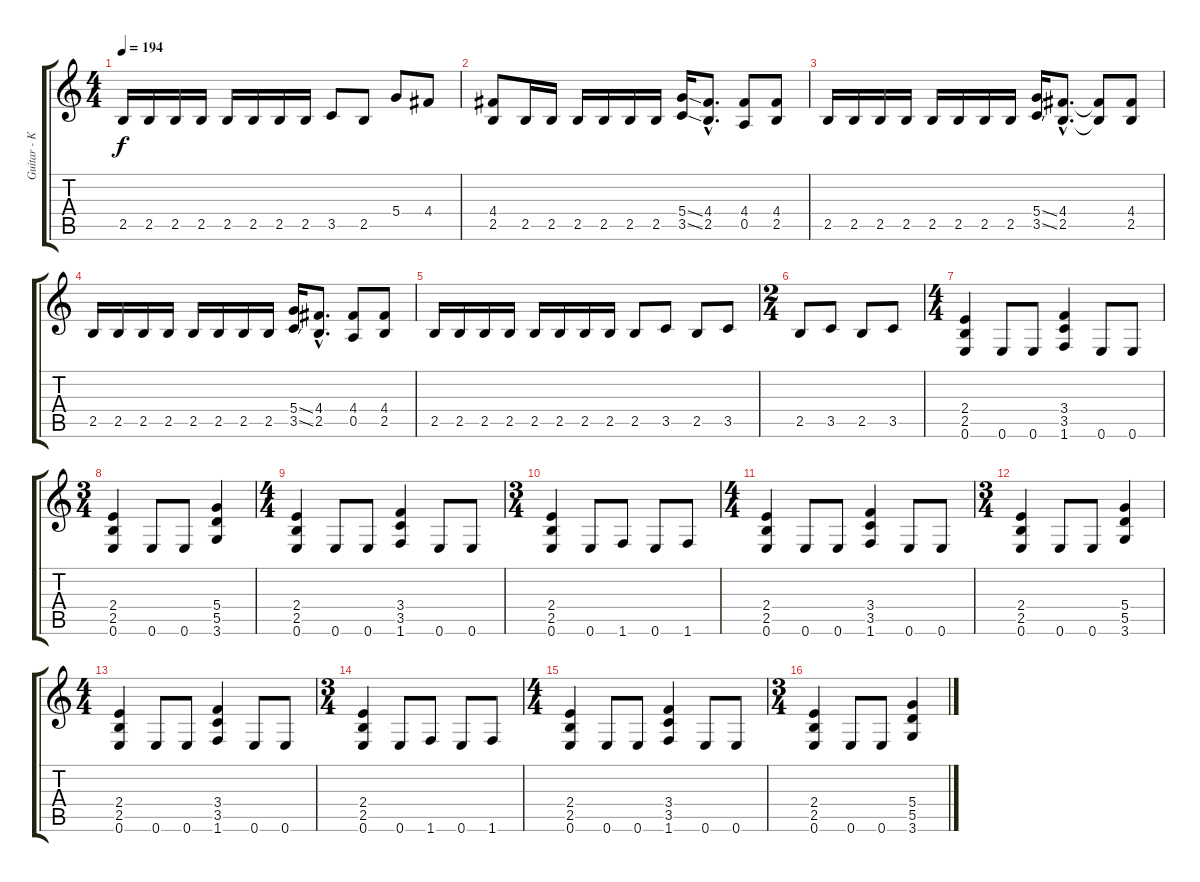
\track ("Guitar - Kirk" "Guitar - K") {instrument distortionguitar}
\staff {score tabs}
\tuning (E4 B3 G3 D3 A2 E2) {hide}
\ts (4 4)
\tempo 194
\clef g2
\ks c
2.5.16{dy f} 2.5.16 2.5.16 2.5.16 2.5.16 2.5.16 2.5.16 2.5.16 3.5.8 2.5.8 5.4.8 4.4.8 |
(4.4 2.5).8 2.5.16 2.5.16 2.5.16 2.5.16 2.5.16 2.5.16 (5.4{ss} 3.5{ss}).16 (4.4{hac} 2.5{hac}).8{d} (4.4 0.5).8 (4.4 2.5).8 |
2.5.16 2.5.16 2.5.16 2.5.16 2.5.16 2.5.16 2.5.16 2.5.16 (5.4{ss} 3.5{ss}).16 (4.4{hac} 2.5{hac}).8{d} (4.4{t} 2.5{t}).8 (4.4 2.5).8 |
2.5.16 2.5.16 2.5.16 2.5.16 2.5.16 2.5.16 2.5.16 2.5.16 (5.4{ss} 3.5{ss}).16 (4.4{hac} 2.5{hac}).8{d} (4.4 0.5).8 (4.4 2.5).8 |
2.5.16 2.5.16 2.5.16 2.5.16 2.5.16 2.5.16 2.5.16 2.5.16 2.5.8 3.5.8 2.5.8 3.5.8 |
\ts (2 4)
2.5.8 3.5.8 2.5.8 3.5.8 |
\ts (4 4)
(2.4 2.5 0.6).4 0.6.8 0.6.8 (3.4 3.5 1.6).4 0.6.8 0.6.8 |
\ts (3 4)
(2.4 2.5 0.6).4 0.6.8 0.6.8 (5.4 5.5 3.6).4 |
\ts (4 4)
(2.4 2.5 0.6).4 0.6.8 0.6.8 (3.4 3.5 1.6).4 0.6.8 0.6.8 |
\ts (3 4)
(2.4 2.5 0.6).4 0.6.8 1.6.8 0.6.8 1.6.8 |
\ts (4 4)
(2.4 2.5 0.6).4 0.6.8 0.6.8 (3.4 3.5 1.6).4 0.6.8 0.6.8 |
\ts (3 4)
(2.4 2.5 0.6).4 0.6.8 0.6.8 (5.4 5.5 3.6).4 |
\ts (4 4)
(2.4 2.5 0.6).4 0.6.8 0.6.8 (3.4 3.5 1.6).4 0.6.8 0.6.8 |
\ts (3 4)
(2.4 2.5 0.6).4 0.6.8 1.6.8 0.6.8 1.6.8 |
\ts (4 4)
(2.4 2.5 0.6).4 0.6.8 0.6.8 (3.4 3.5 1.6).4 0.6.8 0.6.8 |
\ts (3 4)
(2.4 2.5 0.6).4 0.6.8 0.6.8 (5.4 5.5 3.6).4
